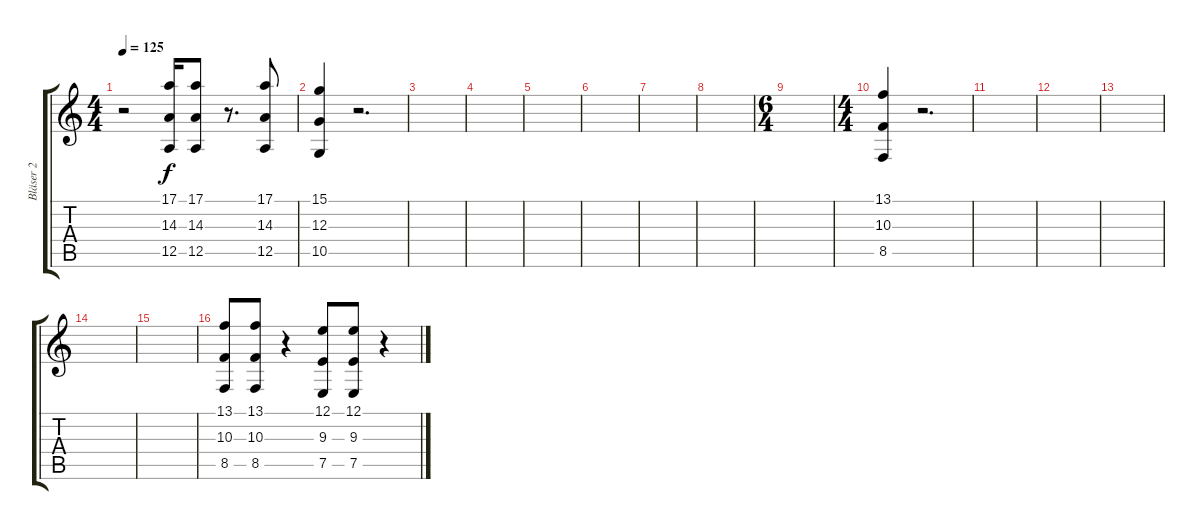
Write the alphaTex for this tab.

\track ("Bläser 2" "Bläser 2") {instrument synthbrass1}
\staff {score tabs}
\tuning (E4 B3 G3 D3 A2 E2) {hide}
\ts (4 4)
\tempo 125
\clef g2
\ks c
r.2{dy f} (17.1 14.3 12.5).16 (17.1 14.3 12.5).8 r.8{d} (17.1 14.3 12.5).8 |
(15.1 12.3 10.5).4 r.2{d} |
|
|
|
|
|
|
\ts (6 4)
|
\ts (4 4)
(13.1 10.3 8.5).4 r.2{d} |
|
|
|
|
|
(13.1 10.3 8.5).8 (13.1 10.3 8.5).8 r.4 (12.1 9.3 7.5).8 (12.1 9.3 7.5).8 r.4
